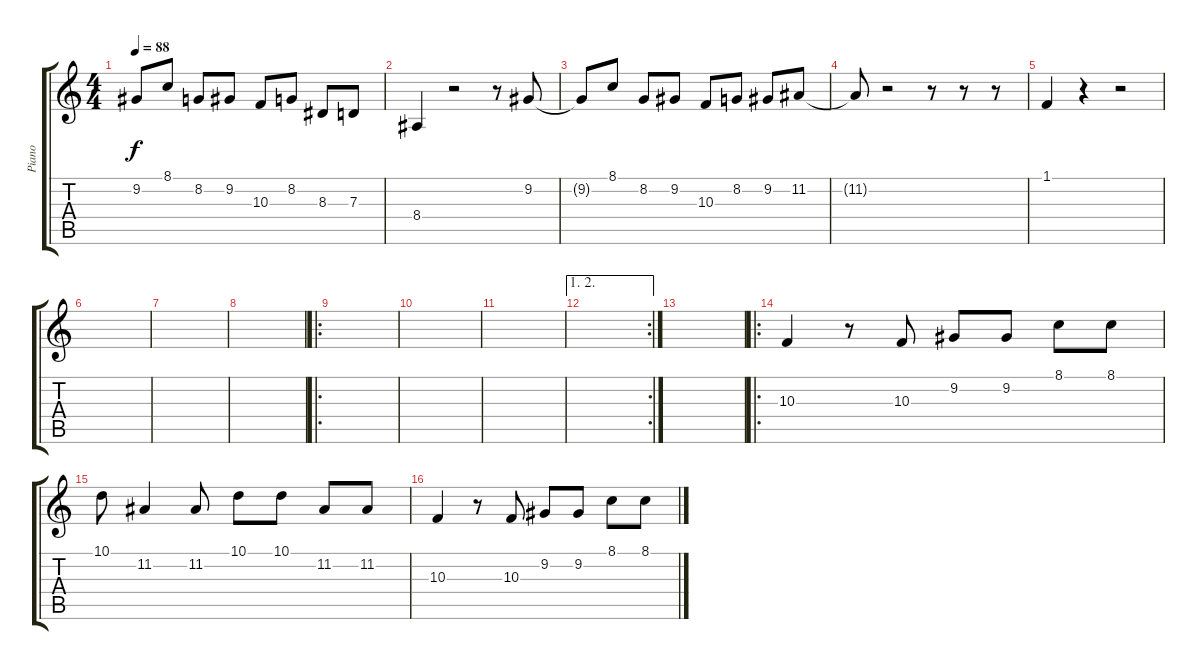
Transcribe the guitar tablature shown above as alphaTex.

\track ("Piano" "Piano") {instrument acousticgrandpiano}
\staff {score tabs}
\tuning (E4 B3 G3 D3 A2 E2) {hide}
\ts (4 4)
\tempo 88
\clef g2
\ks c
9.2.8{dy f instrument acousticgrandpiano} 8.1.8 8.2.8 9.2.8 10.3.8 8.2.8 8.3.8 7.3.8 |
8.4.4 r.2 r.8 9.2.8 |
9.2{t}.8 8.1.8 8.2.8 9.2.8 10.3.8 8.2.8 9.2.8 11.2.8 |
11.2{t}.8 r.2 r.8 r.8 r.8 |
1.1.4 r.4 r.2 |
|
|
|
\ro
|
|
|
\ae (1 2)
\rc 2
|
|
\ro
10.3.4 r.8 10.3.8 9.2.8 9.2.8 8.1.8 8.1.8 |
10.1.8 11.2.4 11.2.8 10.1.8 10.1.8 11.2.8 11.2.8 |
10.3.4 r.8 10.3.8 9.2.8 9.2.8 8.1.8 8.1.8
